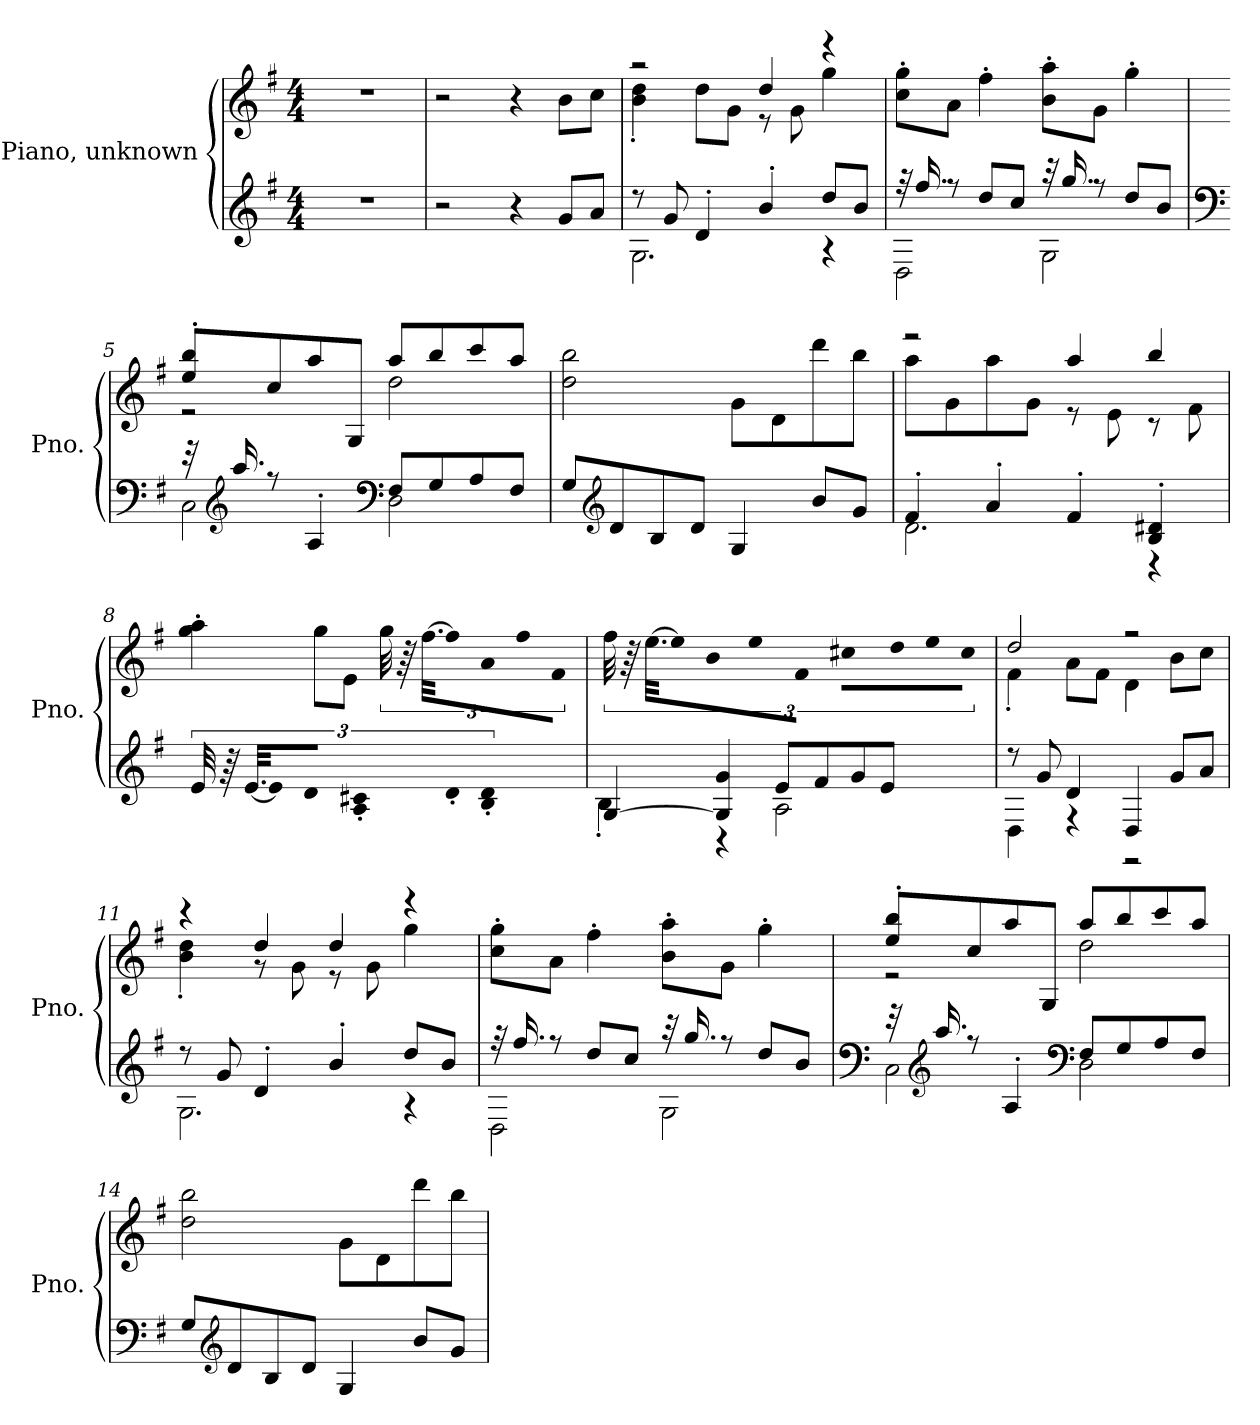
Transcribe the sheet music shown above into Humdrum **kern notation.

**kern	**kern
*part1	*part1
*staff2	*staff1
*I"Piano, unknown	*
*I'Pno.	*
*clefG2	*clefG2
*k[f#]	*k[f#]
*M4/4	*M4/4
*MM120	*MM120
=1	=1
1r	1r
=2	=2
2r	2r
4r	4r
8g/L	8b\L
8a/J	8cc\J
=3	=3
*^	*^
8r	2.G\	2r	4b\' 4dd\'
8g/	.	.	.
4d'/	.	.	8dd\L
.	.	.	8g\J
4b'/	.	4dd/	8r
.	.	.	8g\
8dd/L	4r	4r	4gg\
8b/J	.	.	.
*	*	*v	*v
=4	=4	=4
32r	2D\	8cc\' 8gg\'L
16.ff#/	.	.
8r	.	8a\J
8dd/L	.	4ff#'\
8cc/J	.	.
32r	2G\	8b\' 8aa\'L
16.gg/	.	.
8r	.	8g\J
8dd/L	.	4gg'\
8b/J	.	.
=5	=5	=5
*clefF4	*	*
*	*	*^
32r	2C\	8ee/' 8bb/'L	2r
*clefG2	*	*	*
16.aa/	.	.	.
8r	.	8cc/	.
4A'/	.	8aa/	.
.	.	8G/J	.
*clefF4	*	*	*
8F#/L	2D\	8aa/L	2dd\
8G/	.	8bb/	.
8A/	.	8ccc/	.
8F#/J	.	8aa/J	.
*v	*v	*	*
*	*v	*v
!!LO:LB:g=z
=6	=6
8G/L	2dd\ 2bb\
*clefG2	*
8d/	.
8B/	.
8d/J	.
4G/	8g\L
.	8d\
8b/L	8ddd\
8g/J	8bb\J
=7	=7
*^	*^
4f#'/	2.d\	2r	8aa\L
.	.	.	8g\
4a'/	.	.	8aa\
.	.	.	8g\J
4f#'/	.	4aa/	8r
.	.	.	8e\
4B/' 4d#X/'	4r	4bb/	8r
.	.	.	8f#\
*v	*v	*	*
*	*v	*v
=8	=8
48e/	4gg\' 4aa\'
96r	.
[48.e/KLL	.
16e/J]	.
8d/J	.
4A/' 4c#X/'	8gg\L
.	8e\J
4d'/	48gg\
.	96r
.	[48.ff#\KLL
.	16ff#\J]
.	8a\
4B/' 4d/'	8ff#\
.	8f#\J
!!LO:LB:g=z
=9	=9
*^	*
[4G/	4B'\	48ff#\
.	.	96r
.	.	[48.ee\KLL
.	.	16ee\J]
.	.	8b\
4G/] 4g/	4r	8ee\
.	.	8f#\J
8e/L	2A\	8cc#X\L
8f#/	.	8dd\
8g/	.	8ee\
8e/J	.	8cc#\J
=10	=10	=10
*	*	*^
8r	4D\	2dd/	4f#'\
8g/	.	.	.
4d/	4r	.	8a\L
.	.	.	8f#\J
4D/	2r	2r	4d\
8g/L	.	.	8b\L
8a/J	.	.	8cc\J
=11	=11	=11	=11
8r	2.G\	4r	4b\' 4dd\'
8g/	.	.	.
4d'/	.	4dd/	8r
.	.	.	8g\
4b'/	.	4dd/	8r
.	.	.	8g\
8dd/L	4r	4r	4gg\
8b/J	.	.	.
*	*	*v	*v
=12	=12	=12
32r	2D\	8cc\' 8gg\'L
16.ff#/	.	.
8r	.	8a\J
8dd/L	.	4ff#'\
8cc/J	.	.
32r	2G\	8b\' 8aa\'L
16.gg/	.	.
8r	.	8g\J
8dd/L	.	4gg'\
8b/J	.	.
!!LO:LB:g=z
=13	=13	=13
*clefF4	*	*
*	*	*^
32r	2C\	8ee/' 8bb/'L	2r
*clefG2	*	*	*
16.aa/	.	.	.
8r	.	8cc/	.
4A'/	.	8aa/	.
.	.	8G/J	.
*clefF4	*	*	*
8F#/L	2D\	8aa/L	2dd\
8G/	.	8bb/	.
8A/	.	8ccc/	.
8F#/J	.	8aa/J	.
*v	*v	*	*
*	*v	*v
=14	=14
8G/L	2dd\ 2bb\
*clefG2	*
8d/	.
8B/	.
8d/J	.
4G/	8g\L
.	8d\
8b/L	8ddd\
8g/J	8bb\J
=	=
*-	*-
